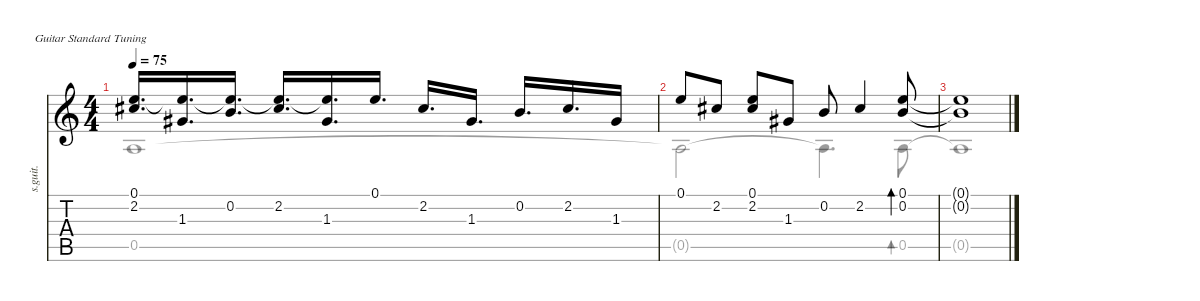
\defaultSystemsLayout 4
\hideDynamics
\bracketExtendMode nobrackets
\otherSystemsTrackNameOrientation horizontal
\track ("" "s.guit.") {instrument acousticguitarsteel}
\staff {score tabs}
\tuning (E4 B3 G3 D3 A2 E2)
\voice
\ts (4 4)
\tempo 75
\clef g2
\ks c
(2.2{acc #} 0.1{t}).16{d dy f beam Up} (1.3{acc #} 0.1{t}).16{d beam Up} (0.2 0.1{t}).16{d beam Up} (2.2{acc #} 0.1{t}).16{d beam Up} (0.1{t} 1.3{acc #}).16{d beam Up} 0.1.16{d beam Up} 2.2{acc #}.16{d beam Up} 1.3{acc #}.16{d beam Up} 0.2.16{d beam Up} 2.2{acc #}.16{d beam Up} 1.3{acc #}.16{beam Up} |
0.1.8{beam Up} 2.2{acc #}.8{beam Up} (0.1 2.2{acc #}).8{beam Up} 1.3{acc #}.8{beam Up} 0.2.8{beam Up} 2.2{acc #}.4{beam Up} (0.1 0.2).8{bd 120 beam Up} |
(0.1{t} 0.2{t}).1{beam Up}
\voice
\clef g2
\ottava regular
\simile none
\ks c
0.5{t}.1{dy f beam Down} |
0.5{t}.2{beam Down} 0.5{t}.4{d beam Down} 0.5.8{bd 120 beam Down} |
0.5{t}.1{beam Down}
